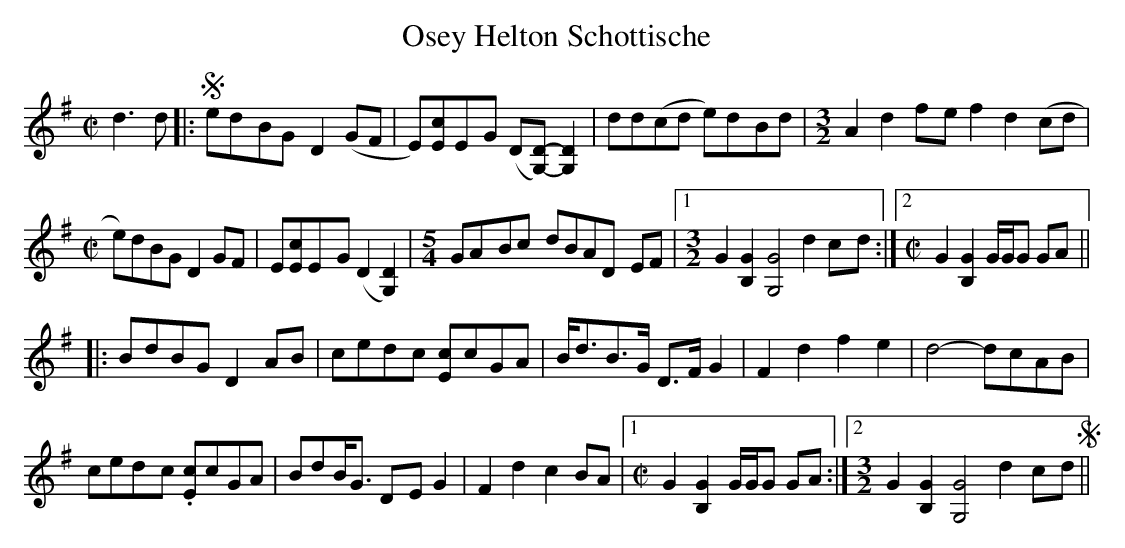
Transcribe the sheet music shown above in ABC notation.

X:1
T:Osey Helton Schottische
M:C|
L:1/8
K:G
d3d-|:Sed-BG- D2(GF|E)[Ec]E-G (D[G,D])-[G,2D2]|dd(cd e)d-Bd|[M:3/2]A2d2 f-ef2 d2(cd|
[M:C|]e)dBG D2GF|E[Ec]E-G (D2[G,2D2])|[M:5/4]GA-Bc- dBAD- EF|1[M:3/2]G2[B,2G2][G,4G4]d2 c-d:|2[M:C|]G2[B,2G2] G/G/G GA||
|:BdBG D2AB|ced-c [.Ec]cGA|B<dB>G D>F G2|F2 d2f2 e2| d4- dcAB|
ced-c .[Ec]cGA|BdB<G D-E G2|F2d2c2 BA|1[M:C|]G2[B,2G2]G/G/G GA:|2[M:3/2] G2[B,2G2] [G,4G4]d2c-dS||
